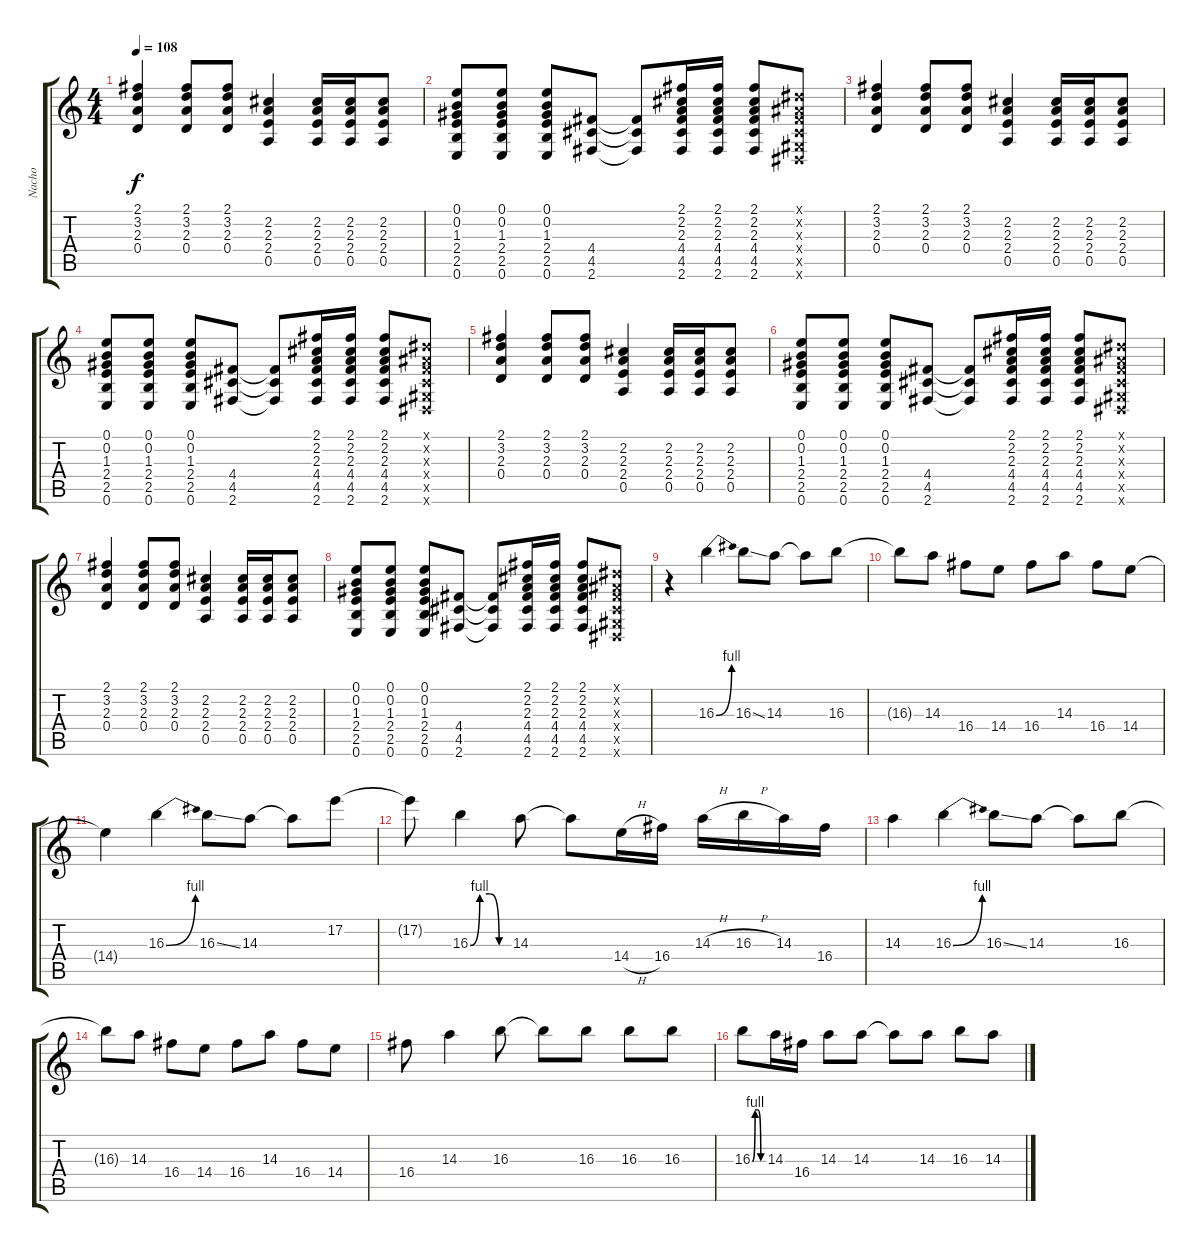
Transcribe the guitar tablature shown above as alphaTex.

\track ("Nacho" "Nacho") {instrument distortionguitar}
\staff {score tabs}
\tuning (E4 B3 G3 D3 A2 E2) {hide}
\ts (4 4)
\tempo 108
\clef g2
\ks c
(2.1 3.2 2.3 0.4).4{dy f} (2.1 3.2 2.3 0.4).8 (2.1 3.2 2.3 0.4).8 (2.2 2.3 2.4 0.5).4 (2.2 2.3 2.4 0.5).16 (2.2 2.3 2.4 0.5).16 (2.2 2.3 2.4 0.5).8 |
(0.1 0.2 1.3 2.4 2.5 0.6).8 (0.1 0.2 1.3 2.4 2.5 0.6).8 (0.1 0.2 1.3 2.4 2.5 0.6).8 (4.4 4.5 2.6).8 (4.4{t} 4.5{t} 2.6{t}).8 (2.1 2.2 2.3 4.4 4.5 2.6).16 (2.1 2.2 2.3 4.4 4.5 2.6).16 (2.1 2.2 2.3 4.4 4.5 2.6).8 (-1.1{x} -1.2{x} -1.3{x} -1.4{x} -1.5{x} -1.6{x}).8 |
(2.1 3.2 2.3 0.4).4 (2.1 3.2 2.3 0.4).8 (2.1 3.2 2.3 0.4).8 (2.2 2.3 2.4 0.5).4 (2.2 2.3 2.4 0.5).16 (2.2 2.3 2.4 0.5).16 (2.2 2.3 2.4 0.5).8 |
(0.1 0.2 1.3 2.4 2.5 0.6).8 (0.1 0.2 1.3 2.4 2.5 0.6).8 (0.1 0.2 1.3 2.4 2.5 0.6).8 (4.4 4.5 2.6).8 (4.4{t} 4.5{t} 2.6{t}).8 (2.1 2.2 2.3 4.4 4.5 2.6).16 (2.1 2.2 2.3 4.4 4.5 2.6).16 (2.1 2.2 2.3 4.4 4.5 2.6).8 (-1.1{x} -1.2{x} -1.3{x} -1.4{x} -1.5{x} -1.6{x}).8 |
(2.1 3.2 2.3 0.4).4 (2.1 3.2 2.3 0.4).8 (2.1 3.2 2.3 0.4).8 (2.2 2.3 2.4 0.5).4 (2.2 2.3 2.4 0.5).16 (2.2 2.3 2.4 0.5).16 (2.2 2.3 2.4 0.5).8 |
(0.1 0.2 1.3 2.4 2.5 0.6).8 (0.1 0.2 1.3 2.4 2.5 0.6).8 (0.1 0.2 1.3 2.4 2.5 0.6).8 (4.4 4.5 2.6).8 (4.4{t} 4.5{t} 2.6{t}).8 (2.1 2.2 2.3 4.4 4.5 2.6).16 (2.1 2.2 2.3 4.4 4.5 2.6).16 (2.1 2.2 2.3 4.4 4.5 2.6).8 (-1.1{x} -1.2{x} -1.3{x} -1.4{x} -1.5{x} -1.6{x}).8 |
(2.1 3.2 2.3 0.4).4 (2.1 3.2 2.3 0.4).8 (2.1 3.2 2.3 0.4).8 (2.2 2.3 2.4 0.5).4 (2.2 2.3 2.4 0.5).16 (2.2 2.3 2.4 0.5).16 (2.2 2.3 2.4 0.5).8 |
(0.1 0.2 1.3 2.4 2.5 0.6).8 (0.1 0.2 1.3 2.4 2.5 0.6).8 (0.1 0.2 1.3 2.4 2.5 0.6).8 (4.4 4.5 2.6).8 (4.4{t} 4.5{t} 2.6{t}).8 (2.1 2.2 2.3 4.4 4.5 2.6).16 (2.1 2.2 2.3 4.4 4.5 2.6).16 (2.1 2.2 2.3 4.4 4.5 2.6).8 (-1.1{x} -1.2{x} -1.3{x} -1.4{x} -1.5{x} -1.6{x}).8 |
r.4 16.3{be (bend 0 0 60 4)}.4{volume 16} 16.3{ss}.8 14.3.8 14.3{t}.8 16.3.8 |
16.3{t}.8 14.3.8 16.4.8 14.4.8 16.4.8 14.3.8 16.4.8 14.4.8 |
14.4{t}.4 16.3{be (bend 0 0 60 4)}.4 16.3{ss}.8 14.3.8 14.3{t}.8 17.2.8 |
17.2{t}.8 16.3{be (custom 0 0 15 4 30 4 45 0 60 0)}.4 14.3.8 14.3{t}.8 14.4{h}.16 16.4.16 14.3{h}.16 16.3{h}.16 14.3.16 16.4.16 |
14.3.4 16.3{be (bend 0 0 60 4)}.4 16.3{ss}.8 14.3.8 14.3{t}.8 16.3.8 |
16.3{t}.8 14.3.8 16.4.8 14.4.8 16.4.8 14.3.8 16.4.8 14.4.8 |
16.4.8 14.3.4 16.3.8 16.3{t}.8 16.3.8 16.3.8 16.3.8 |
16.3{be (custom 0 0 15 4 30 4 45 0 60 0)}.8 14.3.16 16.4.16 14.3.8 14.3.8 14.3{t}.8 14.3.8 16.3.8 14.3.8
